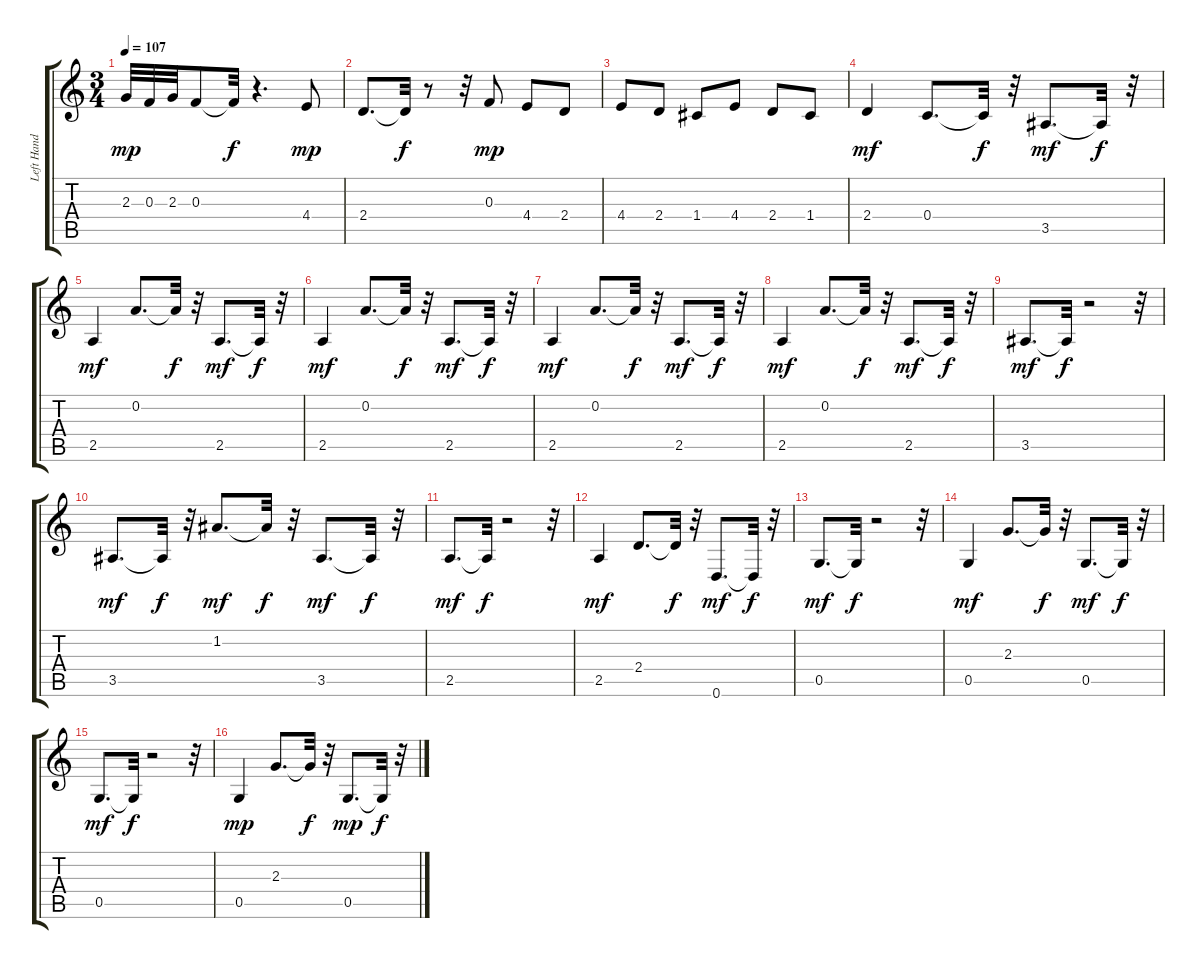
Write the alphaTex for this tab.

\track ("Left Hand" "Left Hand") {instrument overdrivenguitar}
\staff {score tabs}
\tuning (D4 A3 F3 C3 G2 D2) {hide}
\ts (3 4)
\tempo 107
\clef g2
\ks c
2.3.32{dy mp} 0.3.32 2.3.32 0.3.8 0.3{t}.32{dy f} r.4{d} 4.4.8{dy mp} |
2.4.8{d} 2.4{t}.32{dy f} r.8 r.32 0.3.8{dy mp} 4.4.8 2.4.8 |
4.4.8 2.4.8 1.4.8 4.4.8 2.4.8 1.4.8 |
2.4.4{dy mf} 0.4.8{d} 0.4{t}.32{dy f} r.32 3.5.8{d dy mf} 3.5{t}.32{dy f} r.32 |
2.5.4{dy mf} 0.2.8{d} 0.2{t}.32{dy f} r.32 2.5.8{d dy mf} 2.5{t}.32{dy f} r.32 |
2.5.4{dy mf} 0.2.8{d} 0.2{t}.32{dy f} r.32 2.5.8{d dy mf} 2.5{t}.32{dy f} r.32 |
2.5.4{dy mf} 0.2.8{d} 0.2{t}.32{dy f} r.32 2.5.8{d dy mf} 2.5{t}.32{dy f} r.32 |
2.5.4{dy mf} 0.2.8{d} 0.2{t}.32{dy f} r.32 2.5.8{d dy mf} 2.5{t}.32{dy f} r.32 |
3.5.8{d dy mf} 3.5{t}.32{dy f} r.2 r.32 |
3.5.8{d dy mf} 3.5{t}.32{dy f} r.32 1.2.8{d dy mf} 1.2{t}.32{dy f} r.32 3.5.8{d dy mf} 3.5{t}.32{dy f} r.32 |
2.5.8{d dy mf} 2.5{t}.32{dy f} r.2 r.32 |
2.5.4{dy mf} 2.4.8{d} 2.4{t}.32{dy f} r.32 0.6.8{d dy mf} 0.6{t}.32{dy f} r.32 |
0.5.8{d dy mf} 0.5{t}.32{dy f} r.2 r.32 |
0.5.4{dy mf} 2.3.8{d} 2.3{t}.32{dy f} r.32 0.5.8{d dy mf} 0.5{t}.32{dy f} r.32 |
0.5.8{d dy mf} 0.5{t}.32{dy f} r.2 r.32 |
0.5.4{dy mp} 2.3.8{d} 2.3{t}.32{dy f} r.32 0.5.8{d dy mp} 0.5{t}.32{dy f} r.32
